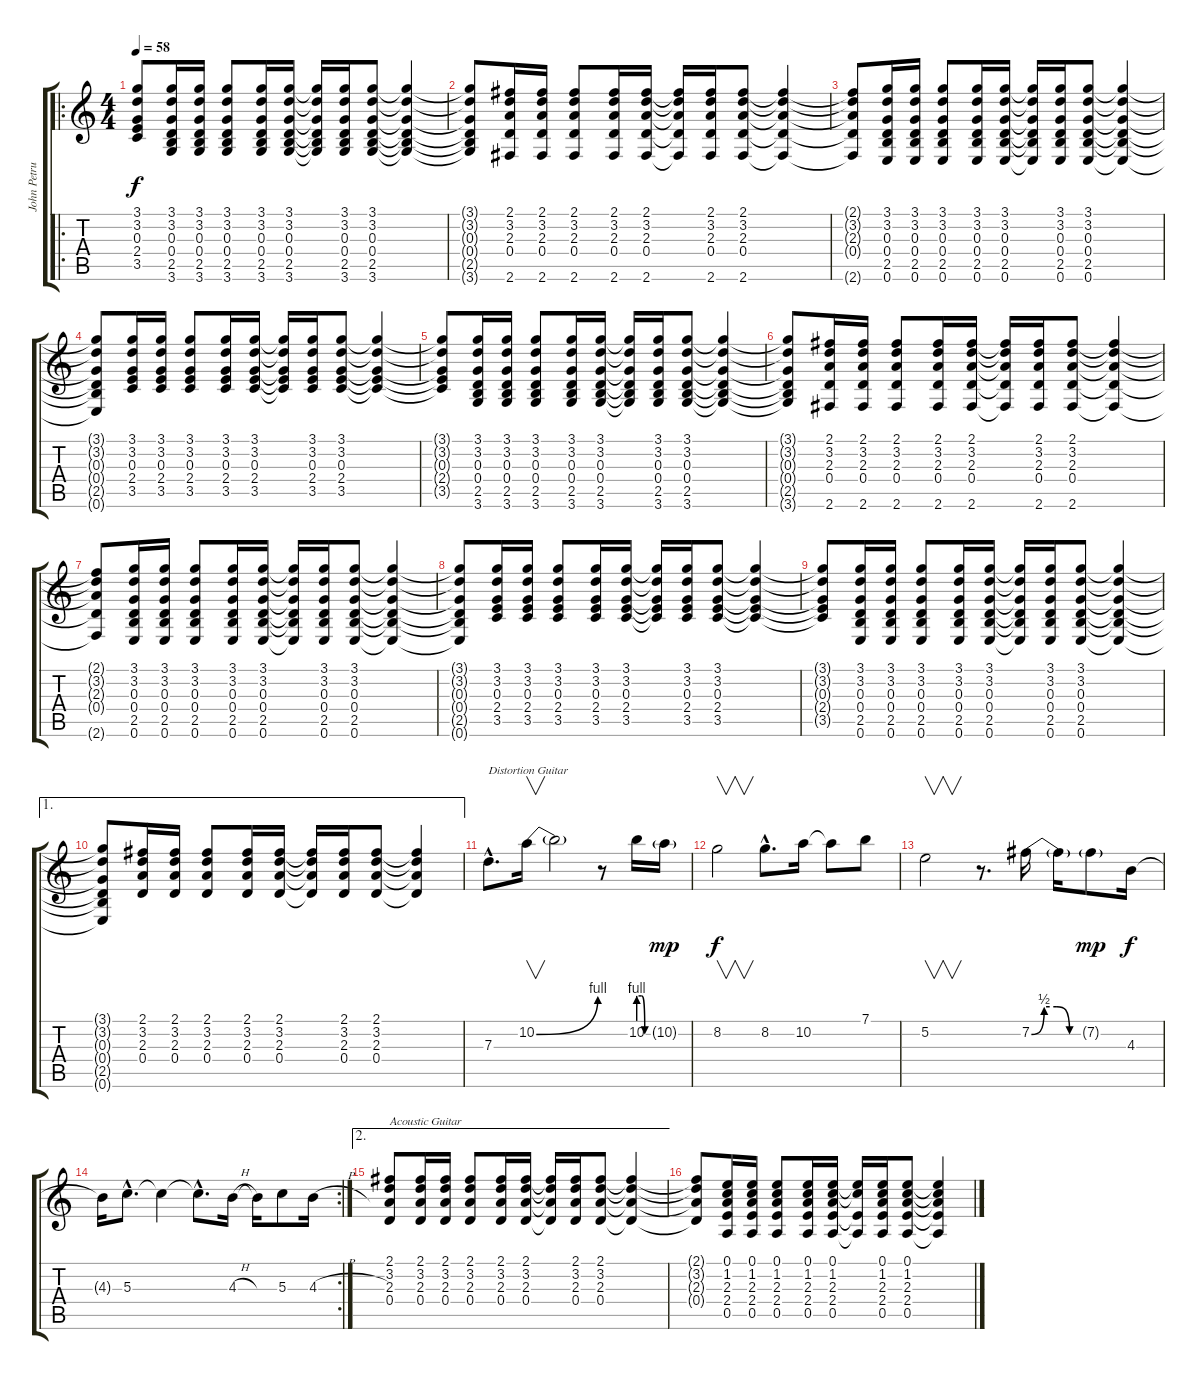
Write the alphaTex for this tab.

\track ("John Petrucci - 6 Strings Guitar" "John Petru") {instrument distortionguitar}
\staff {score tabs}
\tuning (E4 B3 G3 D3 A2 E2) {hide}
\ro
\ts (4 4)
\tempo 58
\clef g2
\ks c
(3.1{t} 3.2{t} 0.3{t} 2.4{t} 3.5{t}).8{dy f instrument acousticguitarsteel} (3.1 3.2 0.3 0.4 2.5 3.6).16 (3.1 3.2 0.3 0.4 2.5 3.6).16 (3.1 3.2 0.3 0.4 2.5 3.6).8 (3.1 3.2 0.3 0.4 2.5 3.6).16 (3.1 3.2 0.3 0.4 2.5 3.6).16 (3.1{t} 3.2{t} 0.3{t} 0.4{t} 2.5{t} 3.6{t}).16 (3.1 3.2 0.3 0.4 2.5 3.6).16 (3.1 3.2 0.3 0.4 2.5 3.6).8 (3.1{t} 3.2{t} 0.3{t} 0.4{t} 2.5{t} 3.6{t}).4 |
(3.1{t} 3.2{t} 0.3{t} 0.4{t} 2.5{t} 3.6{t}).8 (2.1 3.2 2.3 0.4 2.6).16 (2.1 3.2 2.3 0.4 2.6).16 (2.1 3.2 2.3 0.4 2.6).8 (2.1 3.2 2.3 0.4 2.6).16 (2.1 3.2 2.3 0.4 2.6).16 (2.1{t} 3.2{t} 2.3{t} 0.4{t} 2.6{t}).16 (2.1 3.2 2.3 0.4 2.6).16 (2.1 3.2 2.3 0.4 2.6).8 (2.1{t} 3.2{t} 2.3{t} 0.4{t} 2.6{t}).4 |
(2.1{t} 3.2{t} 2.3{t} 0.4{t} 2.6{t}).8 (3.1 3.2 0.3 0.4 2.5 0.6).16 (3.1 3.2 0.3 0.4 2.5 0.6).16 (3.1 3.2 0.3 0.4 2.5 0.6).8 (3.1 3.2 0.3 0.4 2.5 0.6).16 (3.1 3.2 0.3 0.4 2.5 0.6).16 (3.1{t} 3.2{t} 0.3{t} 0.4{t} 2.5{t} 0.6{t}).16 (3.1 3.2 0.3 0.4 2.5 0.6).16 (3.1 3.2 0.3 0.4 2.5 0.6).8 (3.1{t} 3.2{t} 0.3{t} 0.4{t} 2.5{t} 0.6{t}).4 |
(3.1{t} 3.2{t} 0.3{t} 0.4{t} 2.5{t} 0.6{t}).8 (3.1 3.2 0.3 2.4 3.5).16 (3.1 3.2 0.3 2.4 3.5).16 (3.1 3.2 0.3 2.4 3.5).8 (3.1 3.2 0.3 2.4 3.5).16 (3.1 3.2 0.3 2.4 3.5).16 (3.1{t} 3.2{t} 0.3{t} 2.4{t} 3.5{t}).16 (3.1 3.2 0.3 2.4 3.5).16 (3.1 3.2 0.3 2.4 3.5).8 (3.1{t} 3.2{t} 0.3{t} 2.4{t} 3.5{t}).4 |
(3.1{t} 3.2{t} 0.3{t} 2.4{t} 3.5{t}).8 (3.1 3.2 0.3 0.4 2.5 3.6).16 (3.1 3.2 0.3 0.4 2.5 3.6).16 (3.1 3.2 0.3 0.4 2.5 3.6).8 (3.1 3.2 0.3 0.4 2.5 3.6).16 (3.1 3.2 0.3 0.4 2.5 3.6).16 (3.1{t} 3.2{t} 0.3{t} 0.4{t} 2.5{t} 3.6{t}).16 (3.1 3.2 0.3 0.4 2.5 3.6).16 (3.1 3.2 0.3 0.4 2.5 3.6).8 (3.1{t} 3.2{t} 0.3{t} 0.4{t} 2.5{t} 3.6{t}).4 |
(3.1{t} 3.2{t} 0.3{t} 0.4{t} 2.5{t} 3.6{t}).8 (2.1 3.2 2.3 0.4 2.6).16 (2.1 3.2 2.3 0.4 2.6).16 (2.1 3.2 2.3 0.4 2.6).8 (2.1 3.2 2.3 0.4 2.6).16 (2.1 3.2 2.3 0.4 2.6).16 (2.1{t} 3.2{t} 2.3{t} 0.4{t} 2.6{t}).16 (2.1 3.2 2.3 0.4 2.6).16 (2.1 3.2 2.3 0.4 2.6).8 (2.1{t} 3.2{t} 2.3{t} 0.4{t} 2.6{t}).4 |
(2.1{t} 3.2{t} 2.3{t} 0.4{t} 2.6{t}).8 (3.1 3.2 0.3 0.4 2.5 0.6).16 (3.1 3.2 0.3 0.4 2.5 0.6).16 (3.1 3.2 0.3 0.4 2.5 0.6).8 (3.1 3.2 0.3 0.4 2.5 0.6).16 (3.1 3.2 0.3 0.4 2.5 0.6).16 (3.1{t} 3.2{t} 0.3{t} 0.4{t} 2.5{t} 0.6{t}).16 (3.1 3.2 0.3 0.4 2.5 0.6).16 (3.1 3.2 0.3 0.4 2.5 0.6).8 (3.1{t} 3.2{t} 0.3{t} 0.4{t} 2.5{t} 0.6{t}).4 |
(3.1{t} 3.2{t} 0.3{t} 0.4{t} 2.5{t} 0.6{t}).8 (3.1 3.2 0.3 2.4 3.5).16 (3.1 3.2 0.3 2.4 3.5).16 (3.1 3.2 0.3 2.4 3.5).8 (3.1 3.2 0.3 2.4 3.5).16 (3.1 3.2 0.3 2.4 3.5).16 (3.1{t} 3.2{t} 0.3{t} 2.4{t} 3.5{t}).16 (3.1 3.2 0.3 2.4 3.5).16 (3.1 3.2 0.3 2.4 3.5).8 (3.1{t} 3.2{t} 0.3{t} 2.4{t} 3.5{t}).4 |
(3.1{t} 3.2{t} 0.3{t} 2.4{t} 3.5{t}).8 (3.1 3.2 0.3 0.4 2.5 0.6).16 (3.1 3.2 0.3 0.4 2.5 0.6).16 (3.1 3.2 0.3 0.4 2.5 0.6).8 (3.1 3.2 0.3 0.4 2.5 0.6).16 (3.1 3.2 0.3 0.4 2.5 0.6).16 (3.1{t} 3.2{t} 0.3{t} 0.4{t} 2.5{t} 0.6{t}).16 (3.1 3.2 0.3 0.4 2.5 0.6).16 (3.1 3.2 0.3 0.4 2.5 0.6).8 (3.1{t} 3.2{t} 0.3{t} 0.4{t} 2.5{t} 0.6{t}).4 |
\ae 1
(3.1{t} 3.2{t} 0.3{t} 0.4{t} 2.5{t} 0.6{t}).8 (2.1 3.2 2.3 0.4).16 (2.1 3.2 2.3 0.4).16 (2.1 3.2 2.3 0.4).8 (2.1 3.2 2.3 0.4).16 (2.1 3.2 2.3 0.4).16 (2.1{t} 3.2{t} 2.3{t} 0.4{t}).16 (2.1 3.2 2.3 0.4).16 (2.1 3.2 2.3 0.4).8 (2.1{t} 3.2{t} 2.3{t} 0.4{t}).4 |
7.3{hac}.8{d txt "Distortion Guitar" instrument distortionguitar} 10.2{be (bend 0 0 60 4)}.16{v} 10.2{t}.2 r.8 10.2{be (custom 0 4 20 4 40 0 60 0)}.16 10.2{g}.16{dy mp} |
8.2.2{v dy f} 8.2{hac}.8{d} 10.2.16 10.2{t}.8 7.1.8 |
5.2.2{v} r.8{d} 7.2{be (custom 0 0 15 2 30 2 45 0 60 0)}.16 7.2{t}.16 7.2{g}.8{dy mp} 4.3.16{dy f} |
\rc 2
4.3{t}.16 5.3{hac}.8{d} 5.3{t}.4 5.3{hac t}.8{d} 4.3{h}.16 4.3{t}.16 5.3.8 4.3{h}.16 |
\ae 2
(2.1 3.2 2.3 0.4).8{txt "Acoustic Guitar" instrument acousticguitarsteel} (2.1 3.2 2.3 0.4).16 (2.1 3.2 2.3 0.4).16 (2.1 3.2 2.3 0.4).8 (2.1 3.2 2.3 0.4).16 (2.1 3.2 2.3 0.4).16 (2.1{t} 3.2{t} 2.3{t} 0.4{t}).16 (2.1 3.2 2.3 0.4).16 (2.1 3.2 2.3 0.4).8 (2.1{t} 3.2{t} 2.3{t} 0.4{t}).4 |
(2.1{t} 3.2{t} 2.3{t} 0.4{t}).8 (0.1 1.2 2.3 2.4 0.5).16 (0.1 1.2 2.3 2.4 0.5).16 (0.1 1.2 2.3 2.4 0.5).8 (0.1 1.2 2.3 2.4 0.5).16 (0.1 1.2 2.3 2.4 0.5).16 (0.1{t} 1.2{t} 2.4{t} 0.5{t}).16 (0.1 1.2 2.3 2.4 0.5).16 (0.1 1.2 2.3 2.4 0.5).8 (0.1{t} 1.2{t} 2.3{t} 2.4{t} 0.5{t}).4
